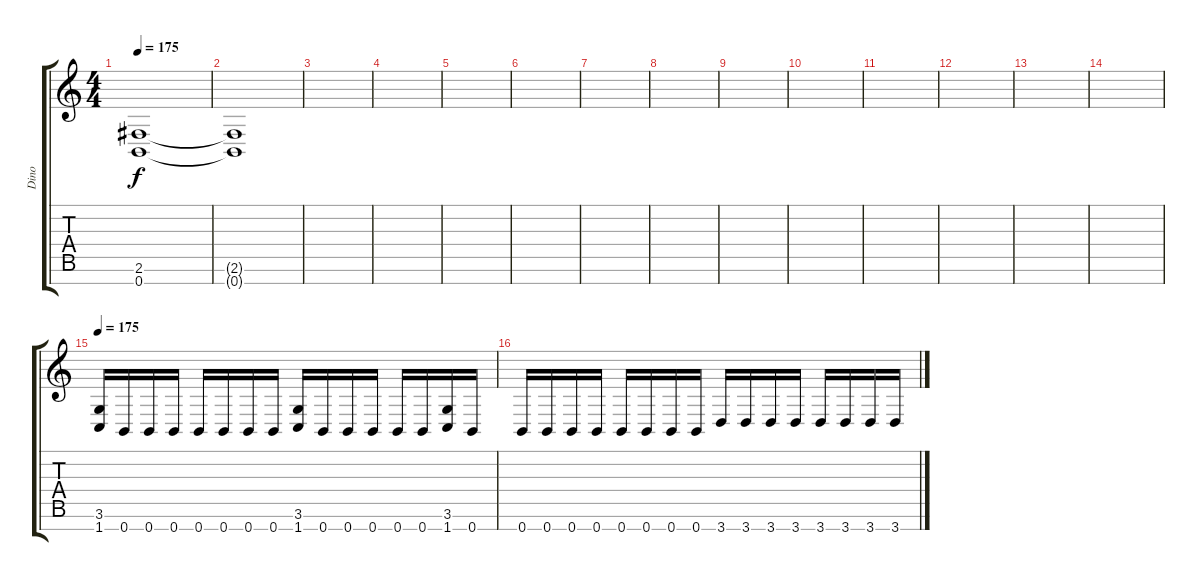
\track ("Dino" "Dino") {instrument distortionguitar}
\staff {score tabs}
\tuning (E4 B3 G3 D3 A2 E2 B1) {hide}
\ts (4 4)
\tempo 175
\clef g2
\ks c
(2.6{t} 0.7{t}).1{dy f} |
(2.6{t} 0.7{t}).1 |
|
|
|
|
|
|
|
|
|
|
|
|
\tempo 175
(3.6 1.7).16 0.7.16 0.7.16 0.7.16 0.7.16 0.7.16 0.7.16 0.7.16 (3.6 1.7).16 0.7.16 0.7.16 0.7.16 0.7.16 0.7.16 (3.6 1.7).16 0.7.16 |
0.7.16 0.7.16 0.7.16 0.7.16 0.7.16 0.7.16 0.7.16 0.7.16 3.7.16 3.7.16 3.7.16 3.7.16 3.7.16 3.7.16 3.7.16 3.7.16
